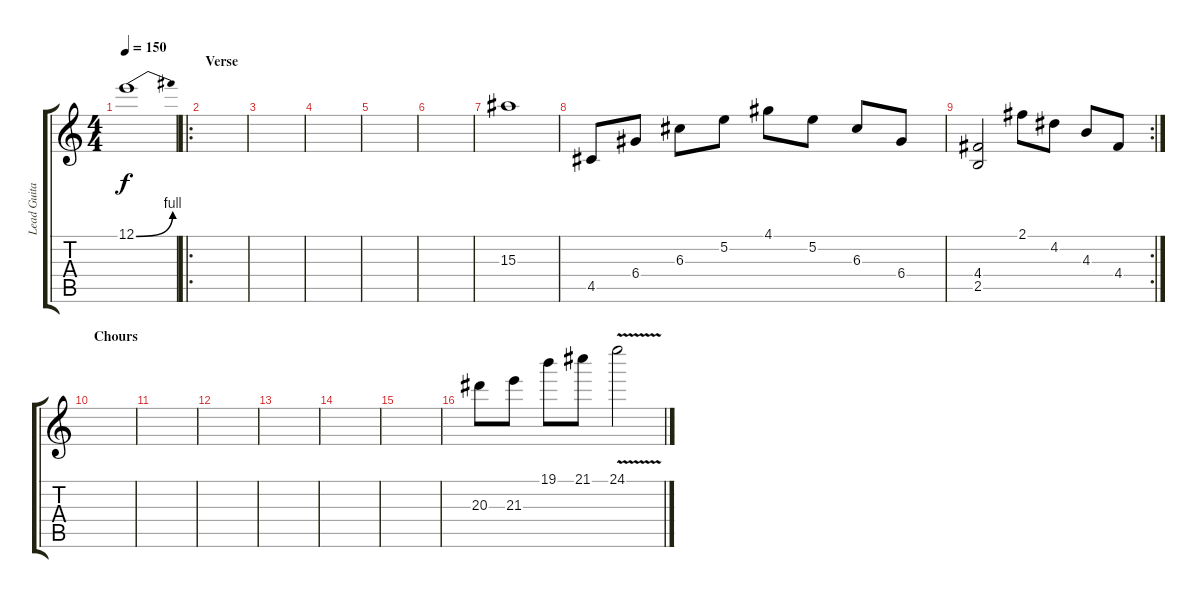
\track ("Lead Guitar" "Lead Guita") {instrument distortionguitar}
\staff {score tabs}
\tuning (E4 B3 G3 D3 A2 E2) {hide}
\ts (4 4)
\tempo 150
\clef g2
\ks c
12.1{be (bend 0 0 60 4)}.1{dy f} |
\ro
\section ("" "Verse")
|
|
|
|
|
15.3.1 |
4.5.8 6.4.8 6.3.8 5.2.8 4.1.8 5.2.8 6.3.8 6.4.8 |
\rc 2
(4.4 2.5).2 2.1.8 4.2.8 4.3.8 4.4.8 |
\section ("" "Chours")
|
|
|
|
|
|
20.3.8 21.3.8 19.1.8 21.1.8 24.1{v}.2
